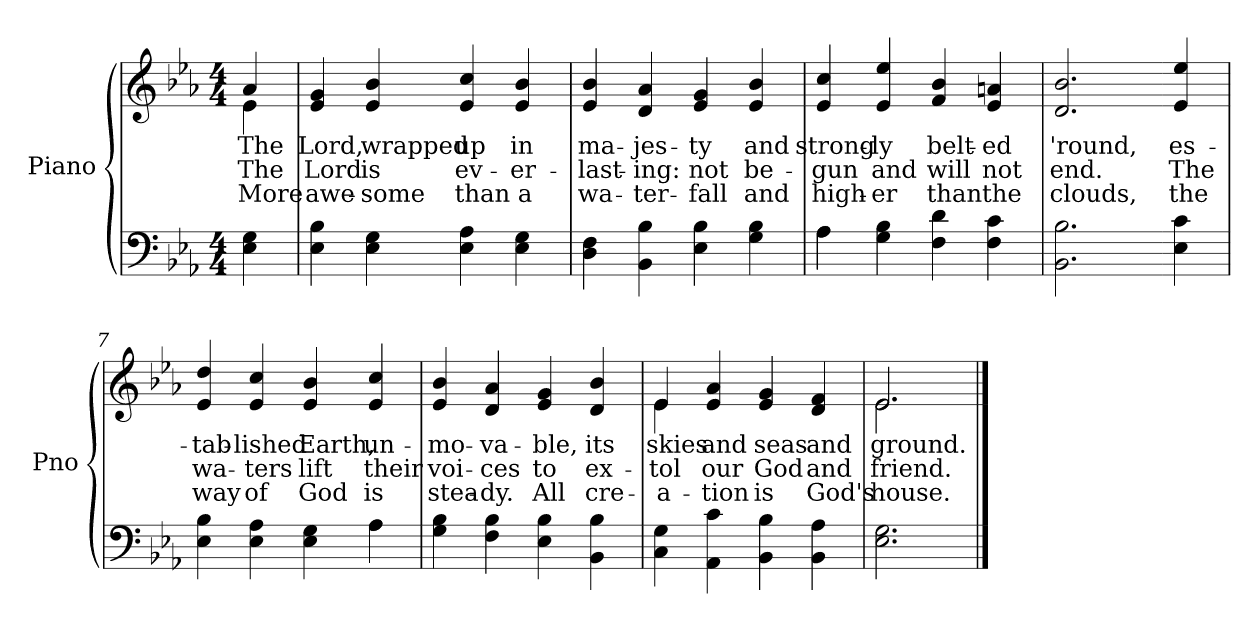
**kern	**kern	**text	**text	**text
*part2	*part1	*part1	*part1	*part1
*staff2	*staff1	*staff1	*staff1	*staff1
*I"Piano	*I"Piano	*	*	*
*I'Pno	*I'Pno	*	*	*
*clefF4	*clefG2	*	*	*
*k[b-e-a-]	*k[b-e-a-]	*	*	*
*M4/4	*M4/4	*	*	*
=1	=1	=1	=1	=1
!	!LO:TX:b:i:t=Verse	!	!	!
!	!	!LO:LY:b	!LO:LY:b	!LO:LY:b
*	*^	*	*	*
4E-\ 4G\	4a-/	4e-\	The	The	More
=2	=2	=2	=2	=2	=2
!	!	!	!LO:LY:b	!LO:LY:b	!LO:LY:b
*	*v	*v	*	*	*
4E-\ 4B-\	4e-/ 4g/	Lord,	Lord	awe-
!	!	!LO:LY:b	!LO:LY:b	!LO:LY:b
4E-\ 4G\	4e-/ 4b-/	wrapped	is	-some
!	!	!LO:LY:b	!LO:LY:b	!LO:LY:b
4E-\ 4A-\	4e-/ 4cc/	up	ev-	than
!	!	!LO:LY:b	!LO:LY:b	!LO:LY:b
4E-\ 4G\	4e-/ 4b-/	in	-er-	a
=3	=3	=3	=3	=3
!	!	!LO:LY:b	!LO:LY:b	!LO:LY:b
4D\ 4F\	4e-/ 4b-/	ma-	-last-	wa-
!	!	!LO:LY:b	!LO:LY:b	!LO:LY:b
4BB-\ 4B-\	4d/ 4a-/	-jes-	-ing:	-ter-
!	!	!LO:LY:b	!LO:LY:b	!LO:LY:b
4E-\ 4B-\	4e-/ 4g/	-ty	not	-fall
!	!	!LO:LY:b	!LO:LY:b	!LO:LY:b
4G\ 4B-\	4e-/ 4b-/	and	be-	and
=4	=4	=4	=4	=4
*^	*	*	*	*
!	!	!	!LO:LY:b	!LO:LY:b	!LO:LY:b
4A-\	4A-\	4e-/ 4cc/	strong-	-gun	high-
!	!	!	!LO:LY:b	!LO:LY:b	!LO:LY:b
4G\ 4B-\	2.ryy	4e-/ 4ee-/	-ly	and	-er
!	!	!	!LO:LY:b	!LO:LY:b	!LO:LY:b
4F\ 4d\	.	4f/ 4b-/	belt-	will	than
!	!	!	!LO:LY:b	!LO:LY:b	!LO:LY:b
4F\ 4c\	.	4e-/ 4an/	-ed	not	the
*v	*v	*	*	*	*
=5	=5	=5	=5	=5
!	!	!LO:LY:b	!LO:LY:b	!LO:LY:b
2.BB-\ 2.B-\	2.d/ 2.b-/	'round,	end.	clouds,
!!LO:LB:g=z
=6-	=6-	=6-	=6-	=6-
!	!	!LO:LY:b	!LO:LY:b	!LO:LY:b
4E-\ 4c\	4e-/ 4ee-/	es-	The	the
=7	=7	=7	=7	=7
*^	*	*	*	*
!	!	!	!LO:LY:b	!LO:LY:b	!LO:LY:b
4E-\ 4B-\	2.ryy	4e-/ 4dd/	-tab-	wa-	way
!	!	!	!LO:LY:b	!LO:LY:b	!LO:LY:b
4E-\ 4A-\	.	4e-/ 4cc/	-lished	-ters	of
!	!	!	!LO:LY:b	!LO:LY:b	!LO:LY:b
4E-\ 4G\	.	4e-/ 4b-/	Earth,	lift	God
!	!	!	!LO:LY:b	!LO:LY:b	!LO:LY:b
4A-\	4A-\	4e-/ 4cc/	un-	their	is
=8	=8	=8	=8	=8	=8
!	!	!	!LO:LY:b	!LO:LY:b	!LO:LY:b
*v	*v	*	*	*	*
4G\ 4B-\	4e-/ 4b-/	-mo-	voi-	stea-
!	!	!LO:LY:b	!LO:LY:b	!LO:LY:b
4F\ 4B-\	4d/ 4a-/	-va-	-ces	-dy.
!	!	!LO:LY:b	!LO:LY:b	!LO:LY:b
4E-\ 4B-\	4e-/ 4g/	-ble,	to	All
!	!	!LO:LY:b	!LO:LY:b	!LO:LY:b
4BB-\ 4B-\	4d/ 4b-/	its	ex-	cre-
=9	=9	=9	=9	=9
!	!	!LO:LY:b	!LO:LY:b	!LO:LY:b
*	*^	*	*	*
4C\ 4G\	4e-/	4e-\	skies	-tol	-a-
!	!	!	!LO:LY:b	!LO:LY:b	!LO:LY:b
4AA-\ 4c\	4e-/ 4a-/	2.ryy	and	our	-tion
!	!	!	!LO:LY:b	!LO:LY:b	!LO:LY:b
4BB-\ 4B-\	4e-/ 4g/	.	seas	God	is
!	!	!	!LO:LY:b	!LO:LY:b	!LO:LY:b
4BB-\ 4A-\	4d/ 4f/	.	and	and	God's
=10	=10	=10	=10	=10	=10
!	!	!	!LO:LY:b	!LO:LY:b	!LO:LY:b
2.E-\ 2.G\	2.e-/	2.e-\	ground.	friend.	house.
*	*v	*v	*	*	*
==	==	==	==	==
*-	*-	*-	*-	*-
